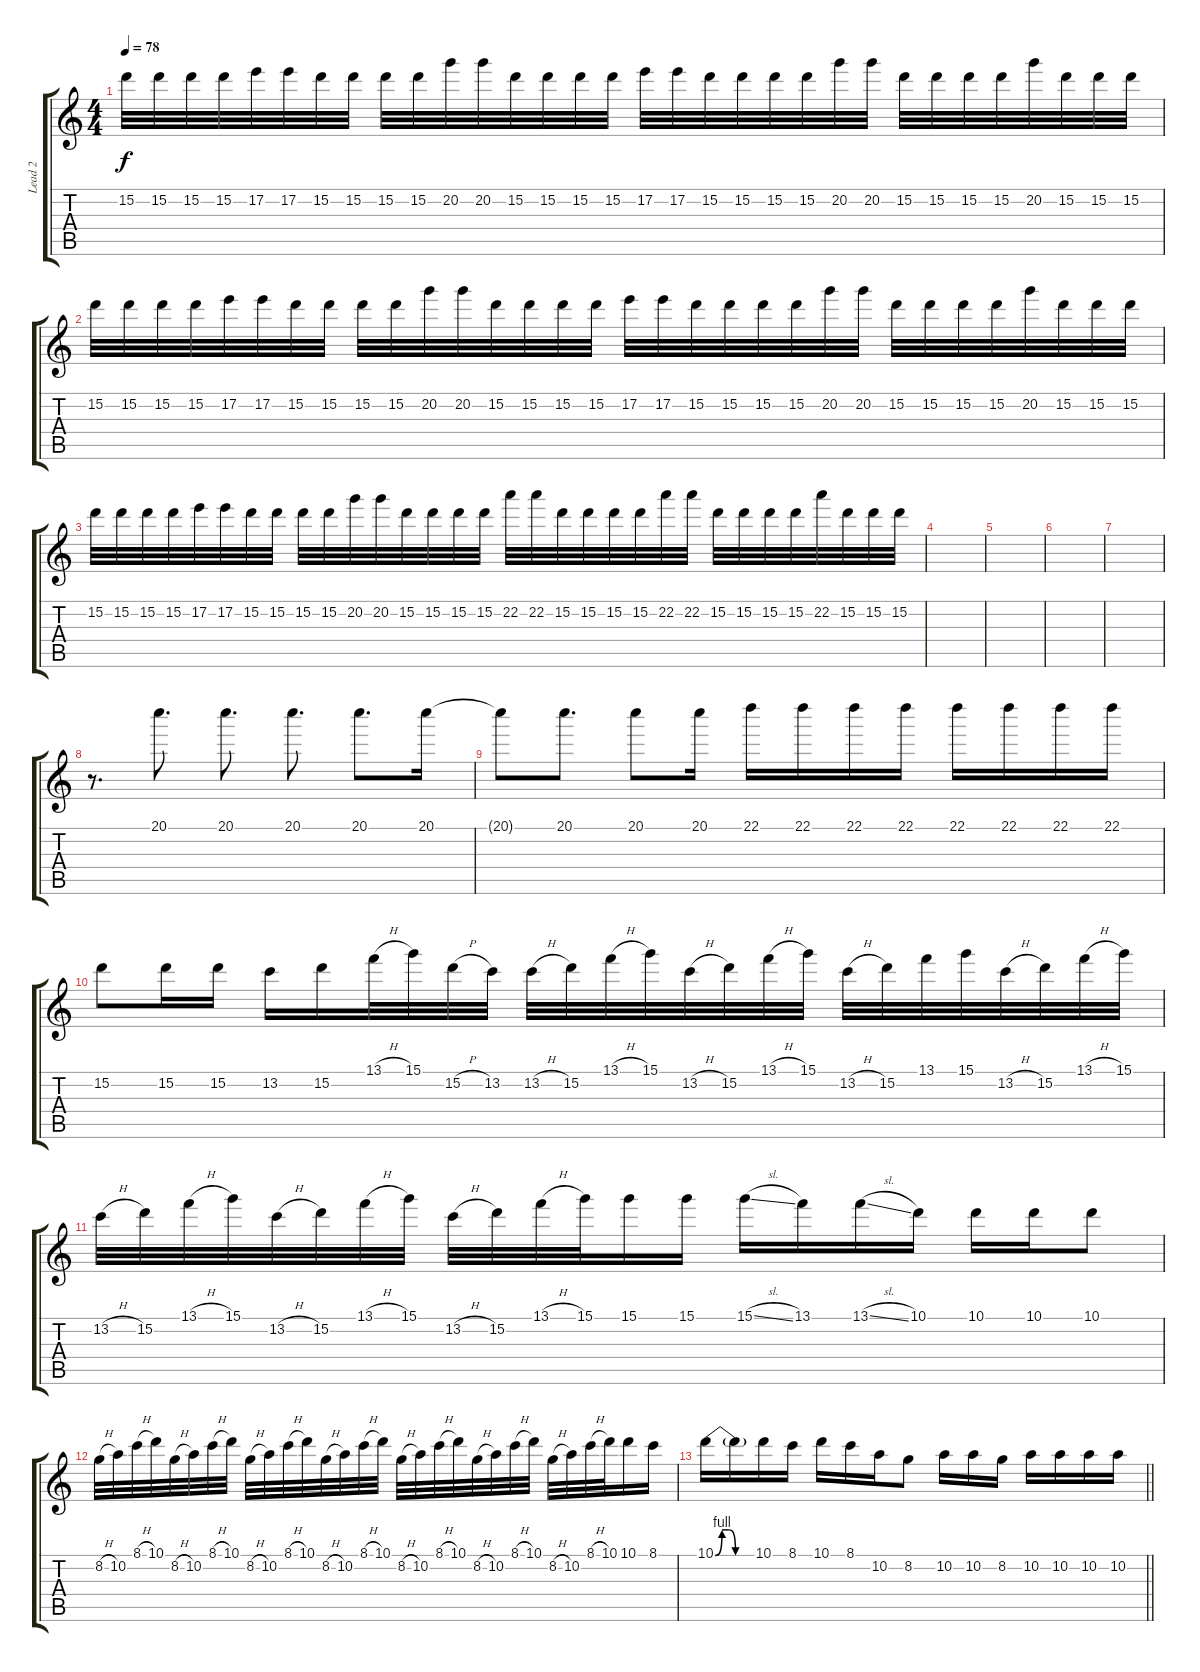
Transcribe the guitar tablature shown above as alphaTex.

\track ("Lead 2" "Lead 2") {instrument distortionguitar}
\staff {score tabs}
\tuning (E4 B3 G3 D3 A2 D2) {hide}
\ts (4 4)
\tempo 78
\clef g2
\ks c
15.2.32{dy f} 15.2.32 15.2.32 15.2.32 17.2.32 17.2.32 15.2.32 15.2.32 15.2.32 15.2.32 20.2.32 20.2.32 15.2.32 15.2.32 15.2.32 15.2.32 17.2.32 17.2.32 15.2.32 15.2.32 15.2.32 15.2.32 20.2.32 20.2.32 15.2.32 15.2.32 15.2.32 15.2.32 20.2.32 15.2.32 15.2.32 15.2.32 |
15.2.32 15.2.32 15.2.32 15.2.32 17.2.32 17.2.32 15.2.32 15.2.32 15.2.32 15.2.32 20.2.32 20.2.32 15.2.32 15.2.32 15.2.32 15.2.32 17.2.32 17.2.32 15.2.32 15.2.32 15.2.32 15.2.32 20.2.32 20.2.32 15.2.32 15.2.32 15.2.32 15.2.32 20.2.32 15.2.32 15.2.32 15.2.32 |
15.2.32 15.2.32 15.2.32 15.2.32 17.2.32 17.2.32 15.2.32 15.2.32 15.2.32 15.2.32 20.2.32 20.2.32 15.2.32 15.2.32 15.2.32 15.2.32 22.2.32 22.2.32 15.2.32 15.2.32 15.2.32 15.2.32 22.2.32 22.2.32 15.2.32 15.2.32 15.2.32 15.2.32 22.2.32 15.2.32 15.2.32 15.2.32 |
|
|
|
|
r.8{d} 20.1.8{d balance 16} 20.1.8{d} 20.1.8{d} 20.1.8{d} 20.1.16 |
20.1{t}.8 20.1.8{d} 20.1.8 20.1.16 22.1.16 22.1.16 22.1.16 22.1.16 22.1.16 22.1.16 22.1.16 22.1.16 |
15.2.8{balance 8} 15.2.16 15.2.16 13.2.16 15.2.16 13.1{h}.32 15.1.32 15.2{h}.32 13.2.32 13.2{h}.32 15.2.32 13.1{h}.32 15.1.32 13.2{h}.32 15.2.32 13.1{h}.32 15.1.32 13.2{h}.32 15.2.32 13.1.32 15.1.32 13.2{h}.32 15.2.32 13.1{h}.32 15.1.32 |
13.2{h}.32 15.2.32 13.1{h}.32 15.1.32 13.2{h}.32 15.2.32 13.1{h}.32 15.1.32 13.2{h}.32 15.2.32 13.1{h}.32 15.1.32 15.1.16 15.1.16 15.1{sl}.16 13.1.16 13.1{sl}.16 10.1.16 10.1.16 10.1.16 10.1.8 |
8.2{h}.32 10.2.32 8.1{h}.32 10.1.32 8.2{h}.32 10.2.32 8.1{h}.32 10.1.32 8.2{h}.32 10.2.32 8.1{h}.32 10.1.32 8.2{h}.32 10.2.32 8.1{h}.32 10.1.32 8.2{h}.32 10.2.32 8.1{h}.32 10.1.32 8.2{h}.32 10.2.32 8.1{h}.32 10.1.32 8.2{h}.32 10.2.32 8.1{h}.32 10.1.32 10.1.16 8.1.16 |
\barLineRight lightlight
10.1{be (custom 0 0 10 4 20 4 30 0 60 0)}.16 10.1{t}.16 10.1.16 8.1.16 10.1.16 8.1.16 10.2.16 8.2.8 10.2.16 10.2.16 8.2.16 10.2.16 10.2.16 10.2.16 10.2.16
